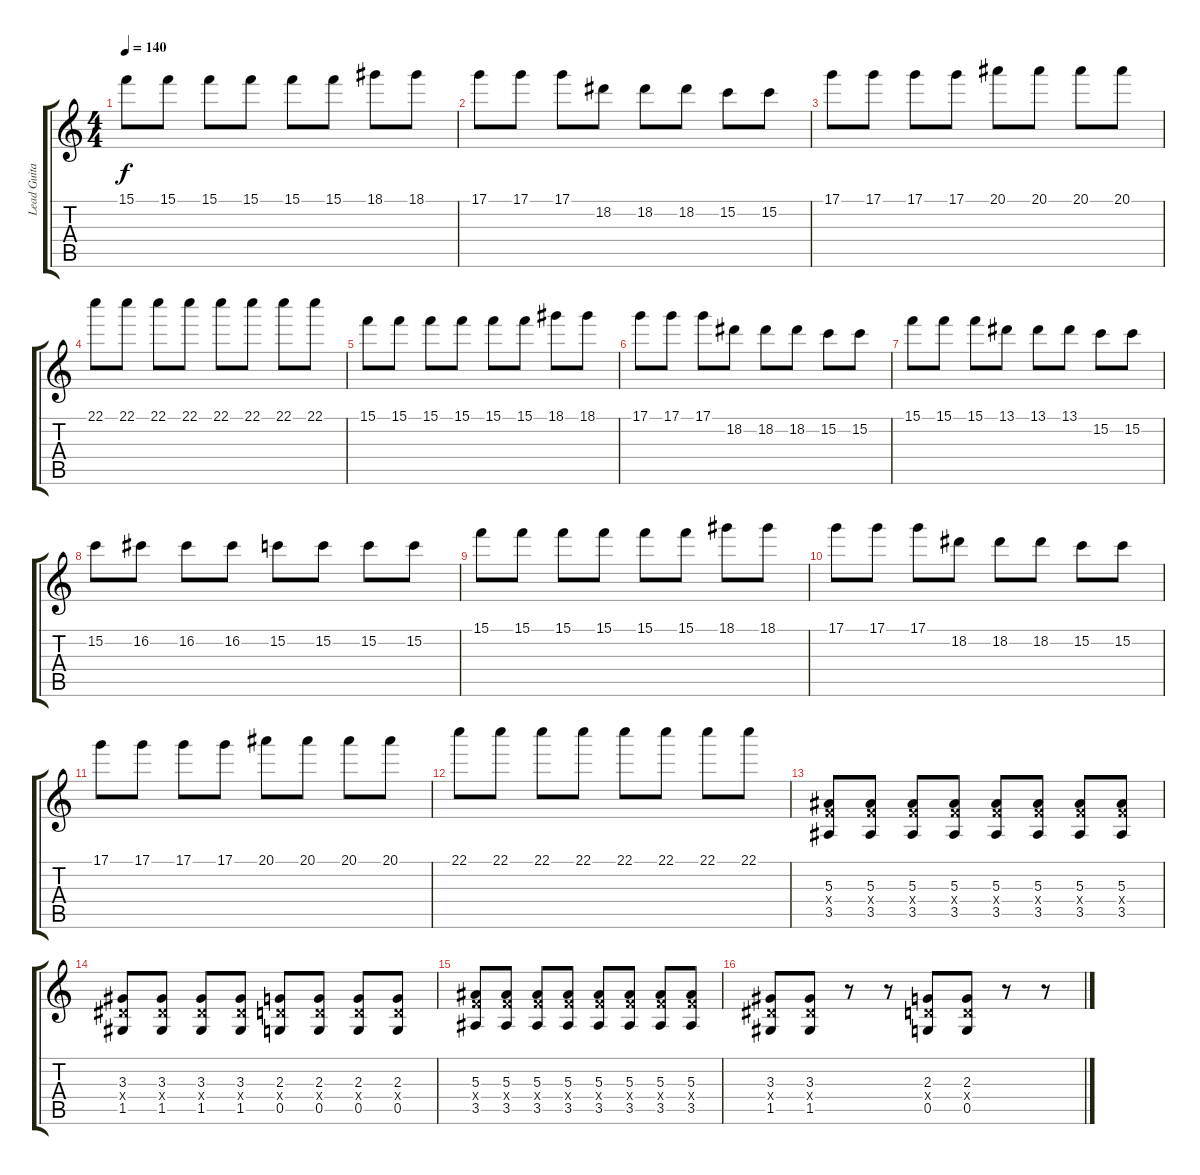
\track ("Lead Guitar (Drop C)" "Lead Guita") {instrument distortionguitar}
\staff {score tabs}
\tuning (D4 A3 F3 C3 G2 C2) {hide}
\ts (4 4)
\tempo 140
\clef g2
\ks c
15.1.8{dy f} 15.1.8 15.1.8 15.1.8 15.1.8 15.1.8 18.1.8 18.1.8 |
17.1.8 17.1.8 17.1.8 18.2.8 18.2.8 18.2.8 15.2.8 15.2.8 |
17.1.8 17.1.8 17.1.8 17.1.8 20.1.8 20.1.8 20.1.8 20.1.8 |
22.1.8 22.1.8 22.1.8 22.1.8 22.1.8 22.1.8 22.1.8 22.1.8 |
15.1.8 15.1.8 15.1.8 15.1.8 15.1.8 15.1.8 18.1.8 18.1.8 |
17.1.8 17.1.8 17.1.8 18.2.8 18.2.8 18.2.8 15.2.8 15.2.8 |
15.1.8 15.1.8 15.1.8 13.1.8 13.1.8 13.1.8 15.2.8 15.2.8 |
15.2.8 16.2.8 16.2.8 16.2.8 15.2.8 15.2.8 15.2.8 15.2.8 |
15.1.8 15.1.8 15.1.8 15.1.8 15.1.8 15.1.8 18.1.8 18.1.8 |
17.1.8 17.1.8 17.1.8 18.2.8 18.2.8 18.2.8 15.2.8 15.2.8 |
17.1.8 17.1.8 17.1.8 17.1.8 20.1.8 20.1.8 20.1.8 20.1.8 |
22.1.8 22.1.8 22.1.8 22.1.8 22.1.8 22.1.8 22.1.8 22.1.8 |
(5.3 5.4{x} 3.5).8 (5.3 5.4{x} 3.5).8 (5.3 5.4{x} 3.5).8 (5.3 5.4{x} 3.5).8 (5.3 5.4{x} 3.5).8 (5.3 5.4{x} 3.5).8 (5.3 5.4{x} 3.5).8 (5.3 5.4{x} 3.5).8 |
(3.3 3.4{x} 1.5).8 (3.3 3.4{x} 1.5).8 (3.3 3.4{x} 1.5).8 (3.3 3.4{x} 1.5).8 (2.3 2.4{x} 0.5).8 (2.3 2.4{x} 0.5).8 (2.3 2.4{x} 0.5).8 (2.3 2.4{x} 0.5).8 |
(5.3 5.4{x} 3.5).8 (5.3 5.4{x} 3.5).8 (5.3 5.4{x} 3.5).8 (5.3 5.4{x} 3.5).8 (5.3 5.4{x} 3.5).8 (5.3 5.4{x} 3.5).8 (5.3 5.4{x} 3.5).8 (5.3 5.4{x} 3.5).8 |
(3.3 3.4{x} 1.5).8 (3.3 3.4{x} 1.5).8 r.8 r.8 (2.3 2.4{x} 0.5).8 (2.3 2.4{x} 0.5).8 r.8 r.8
